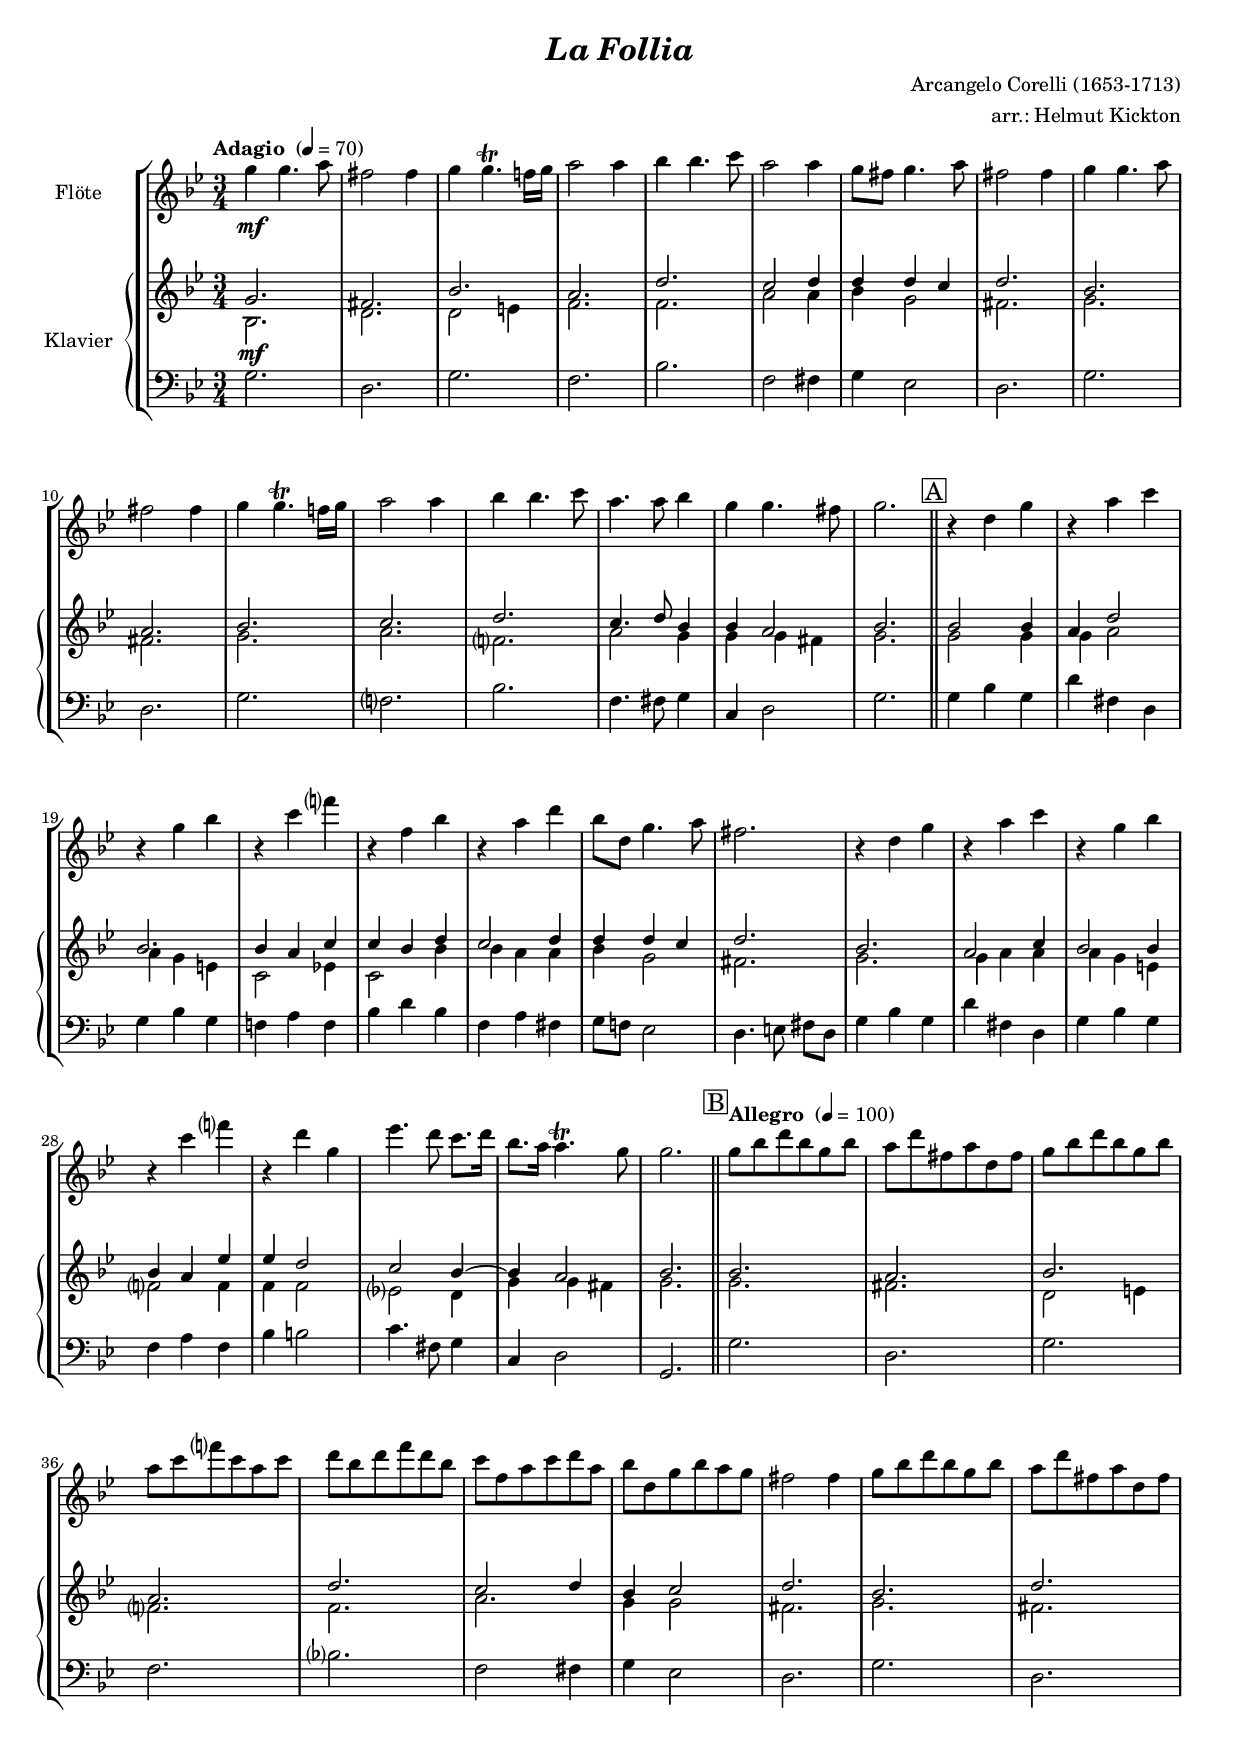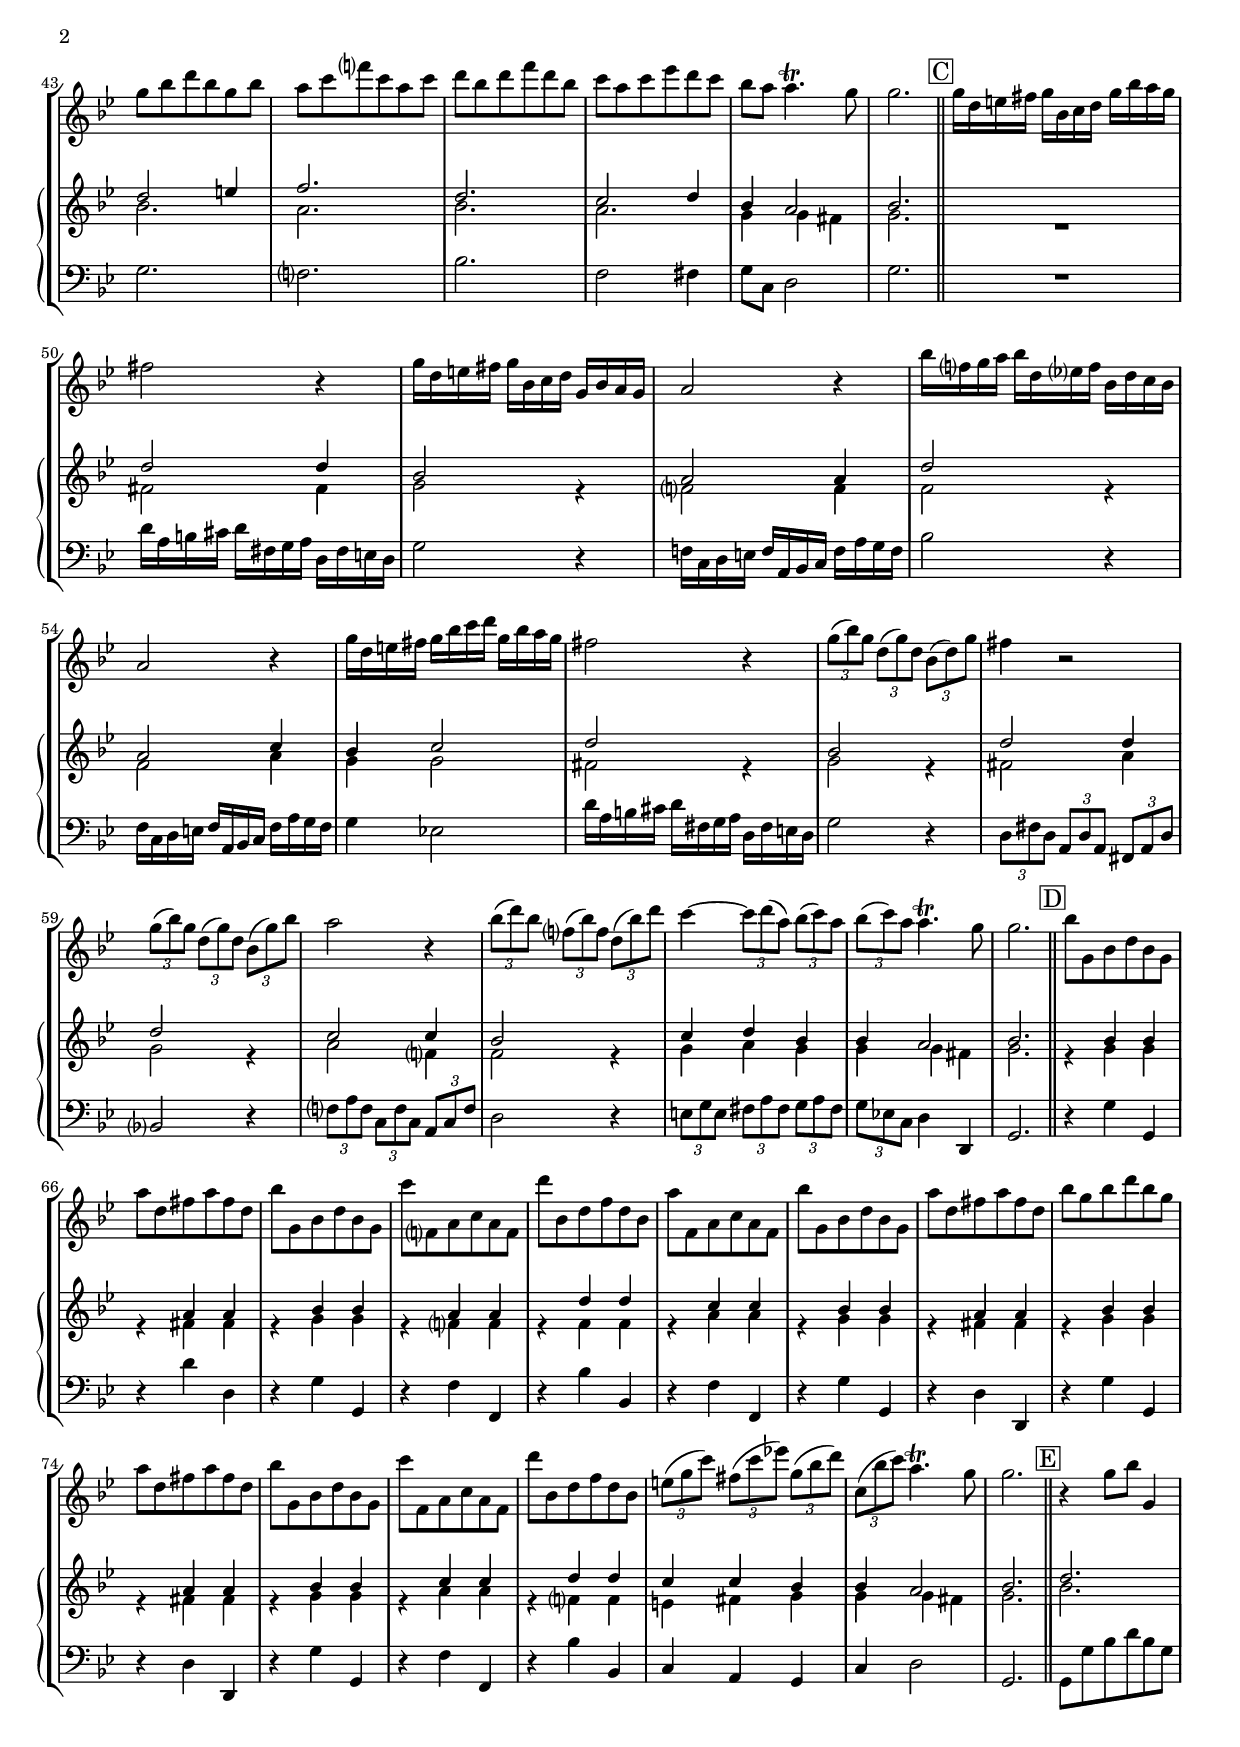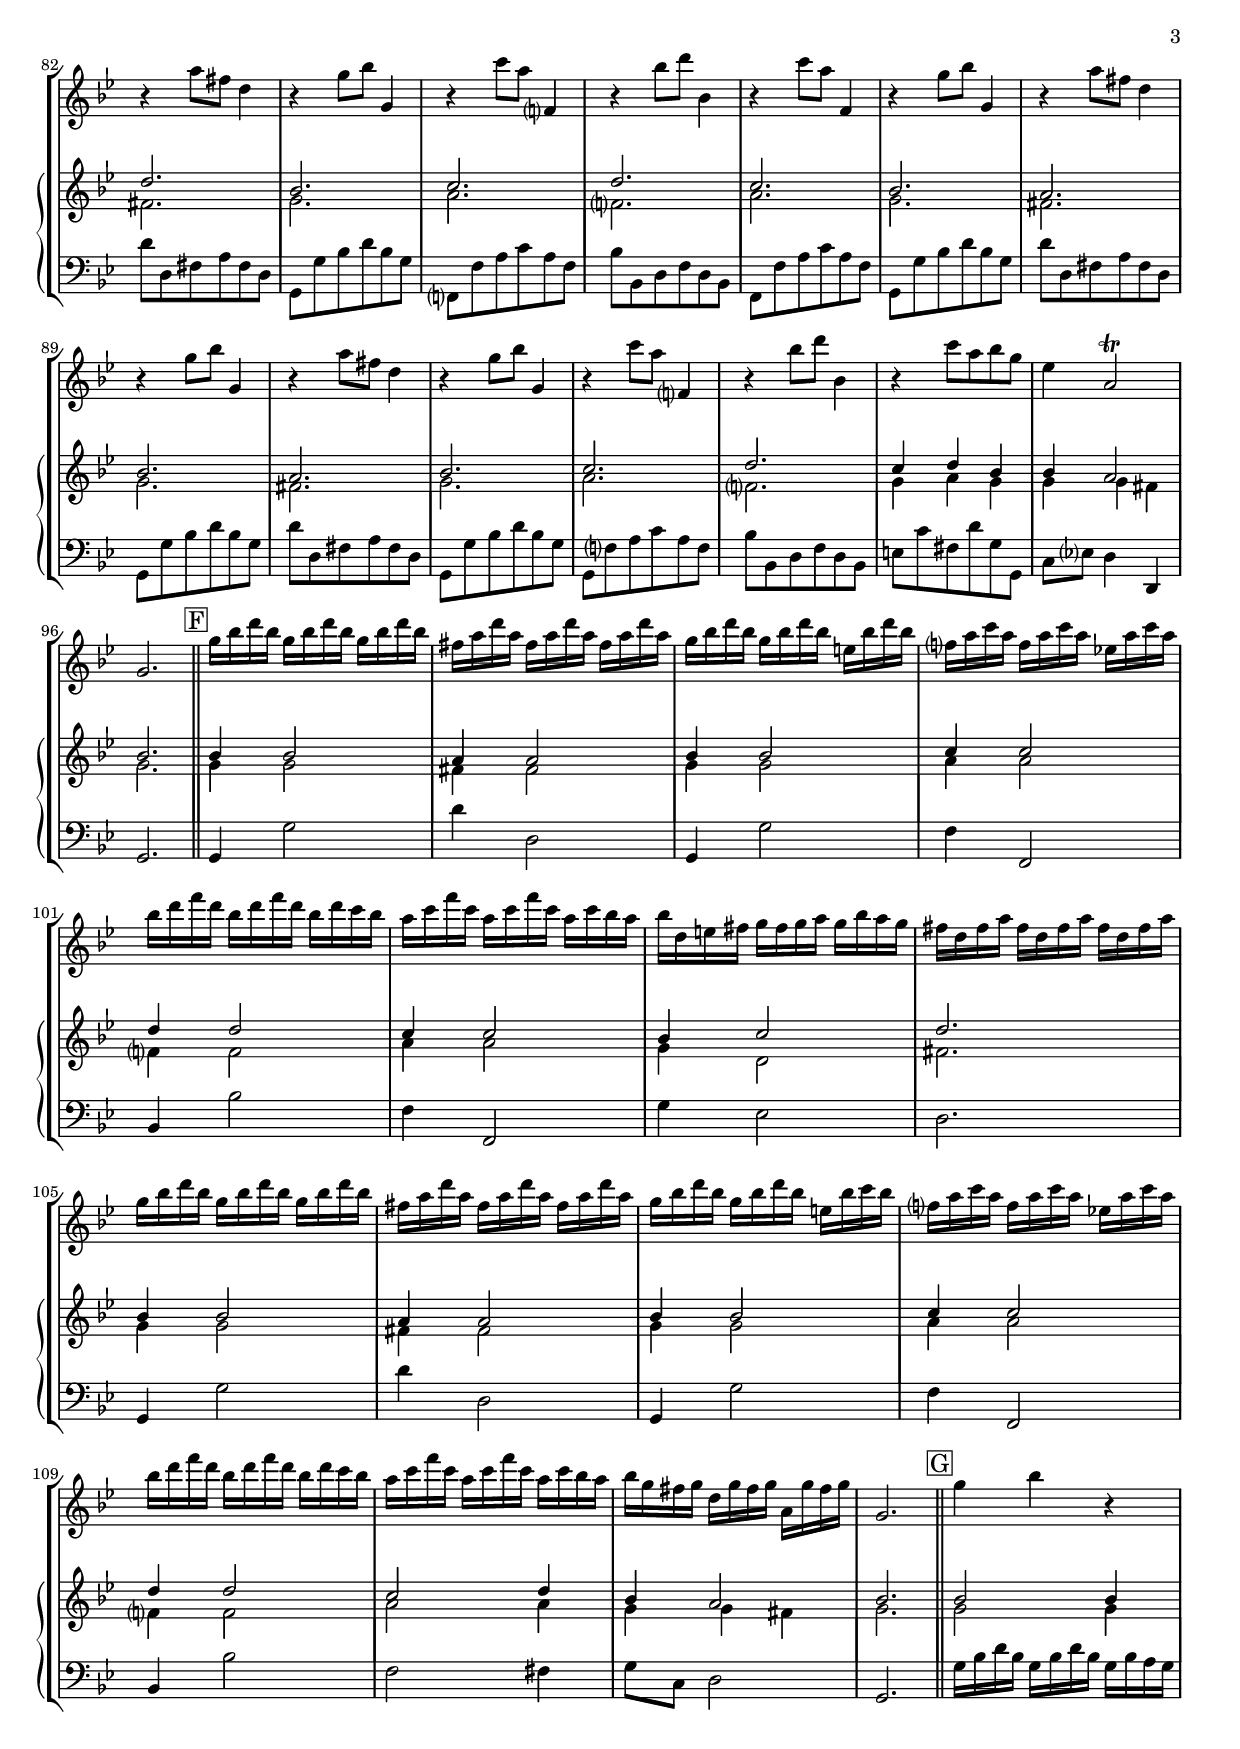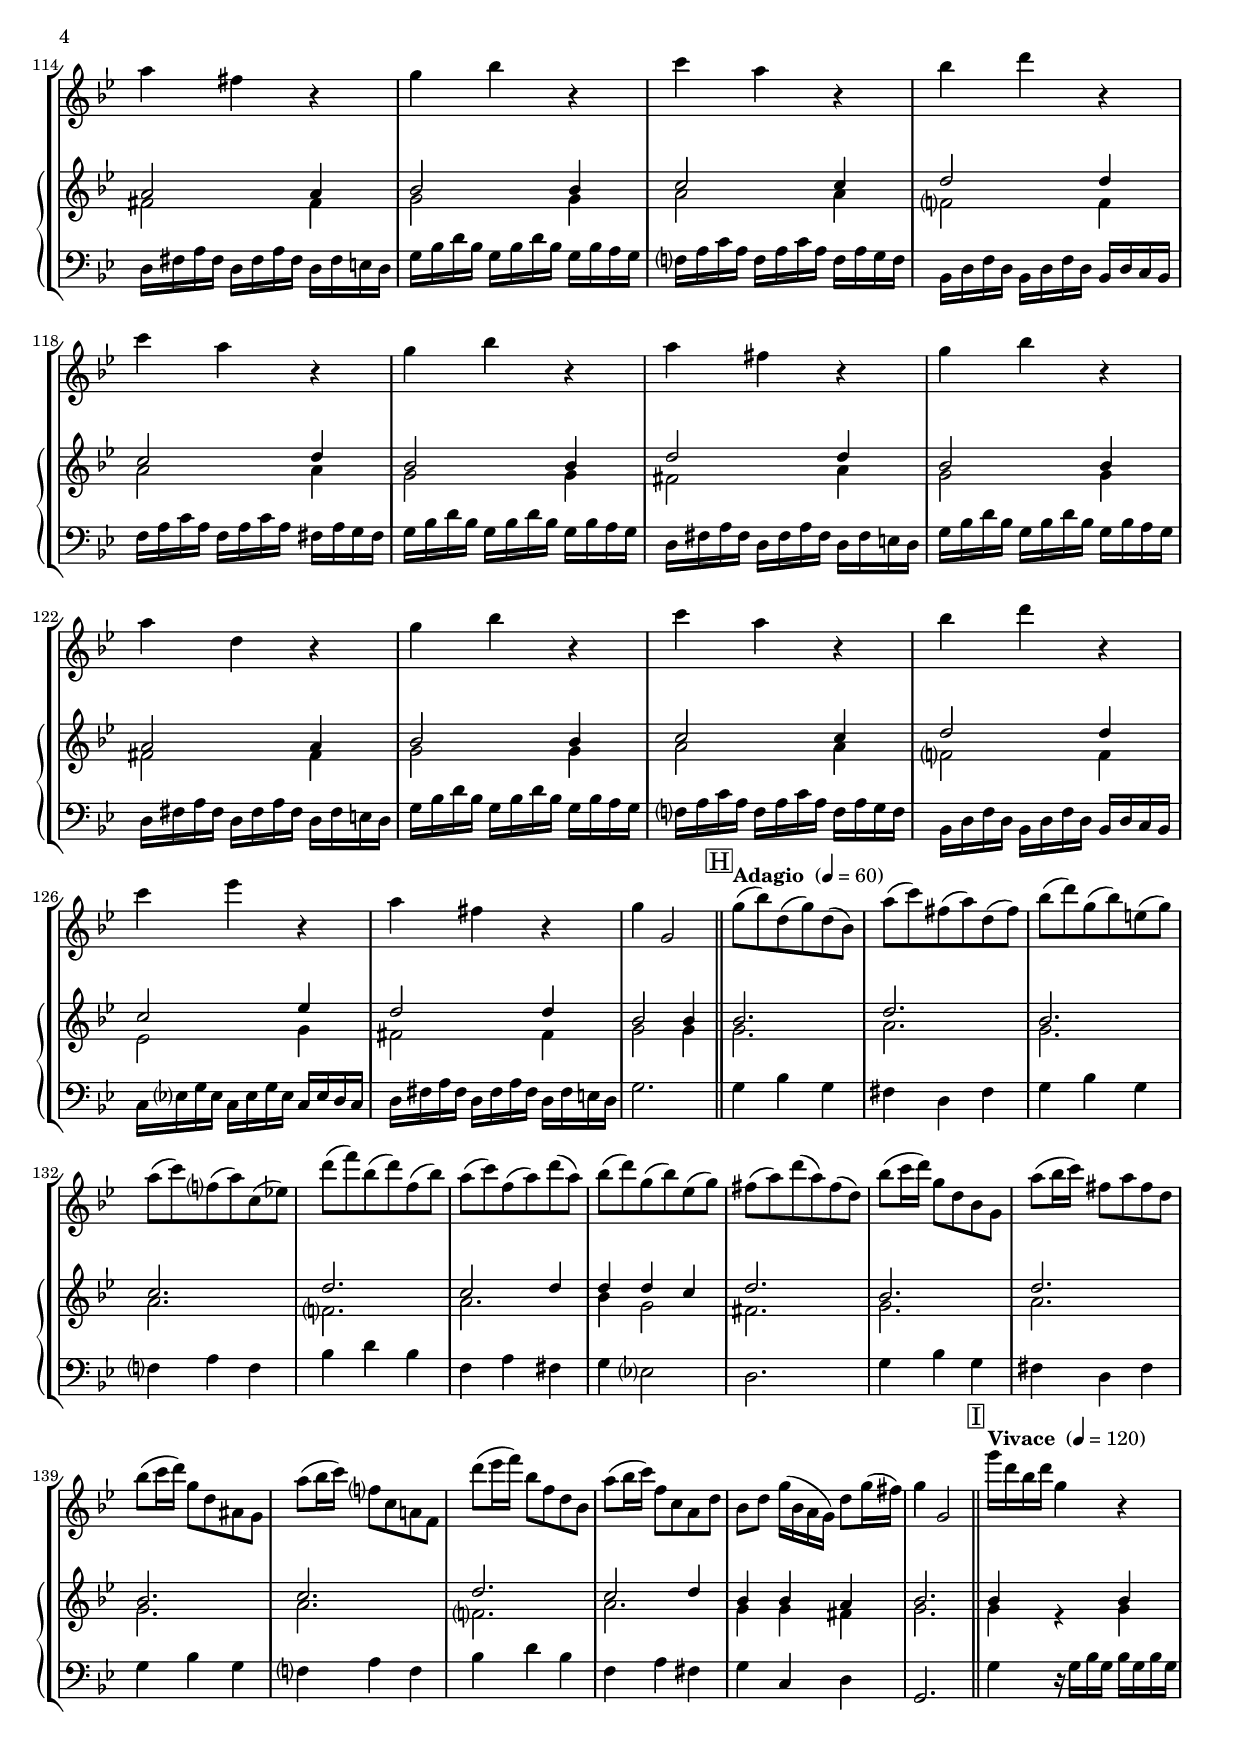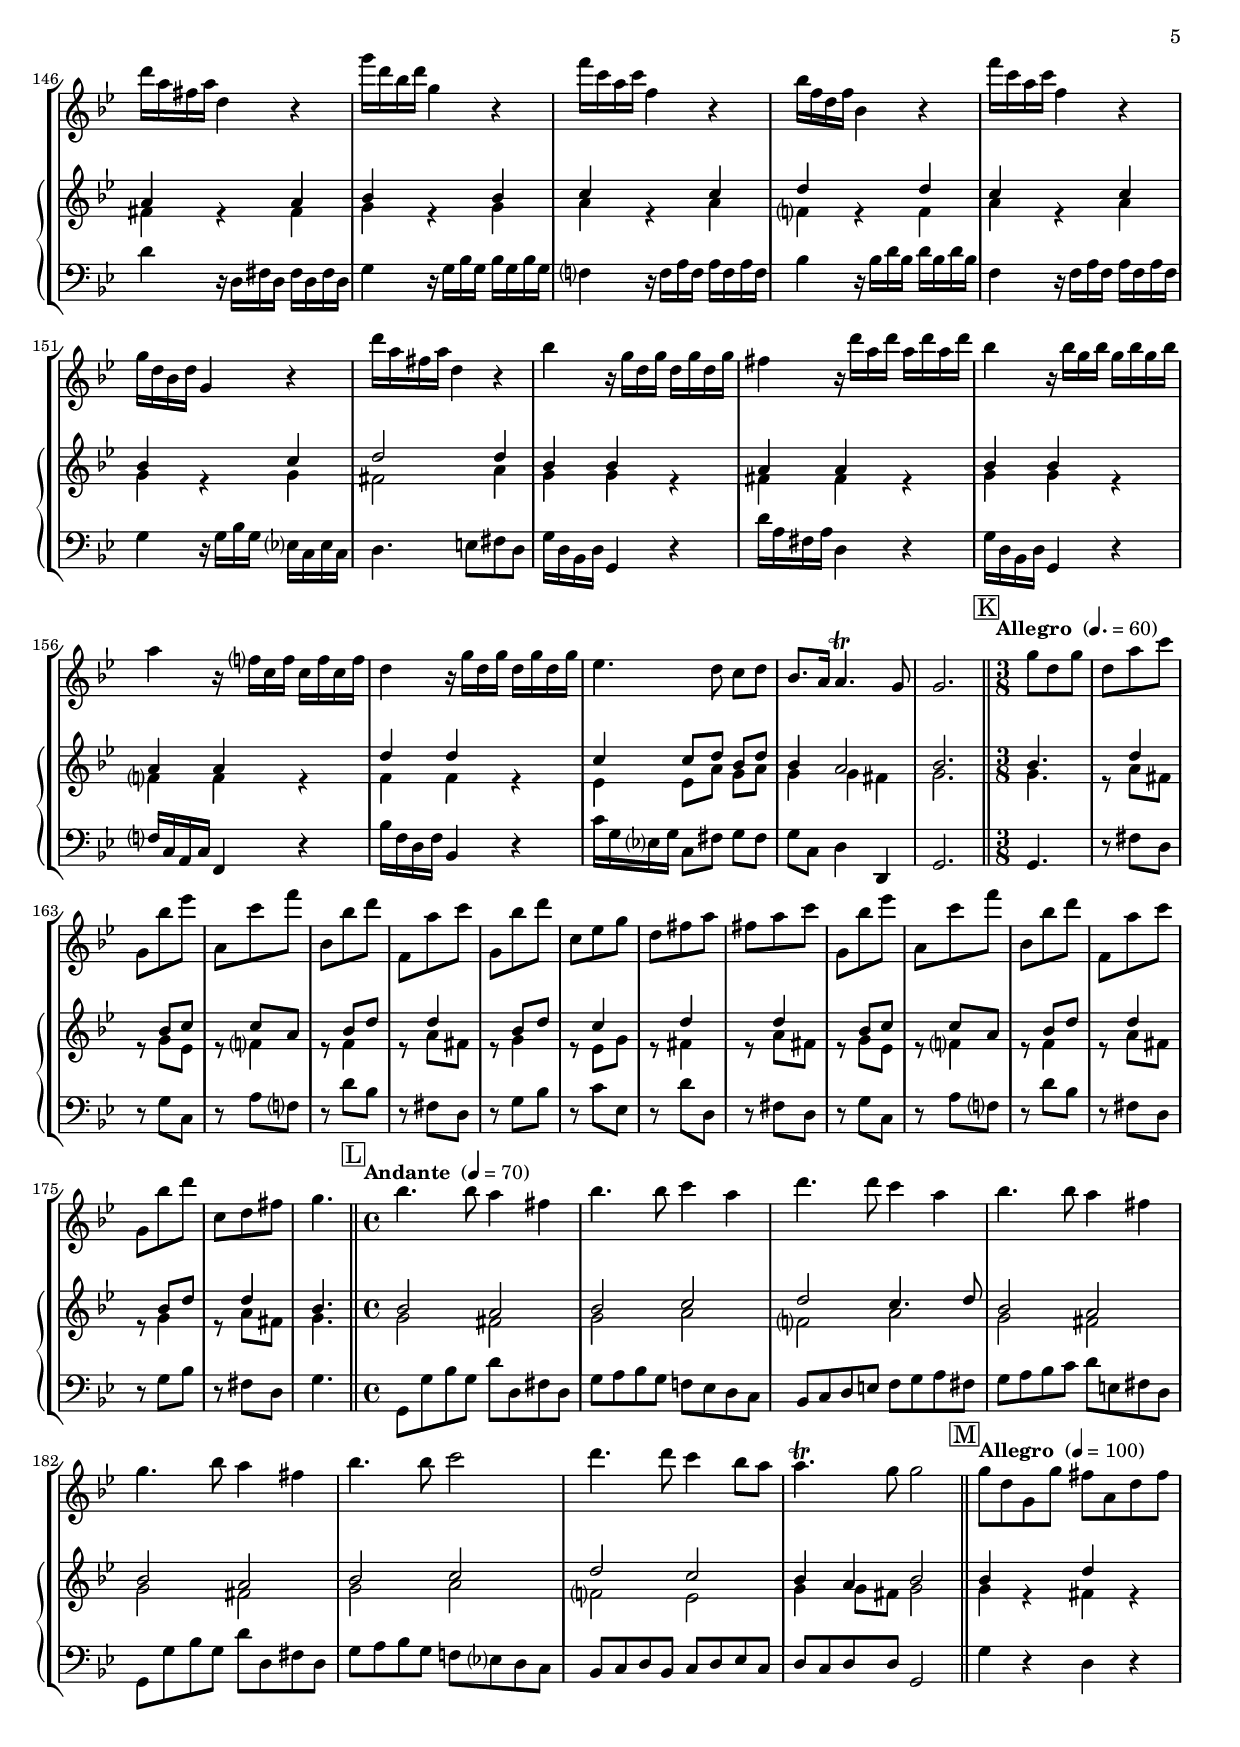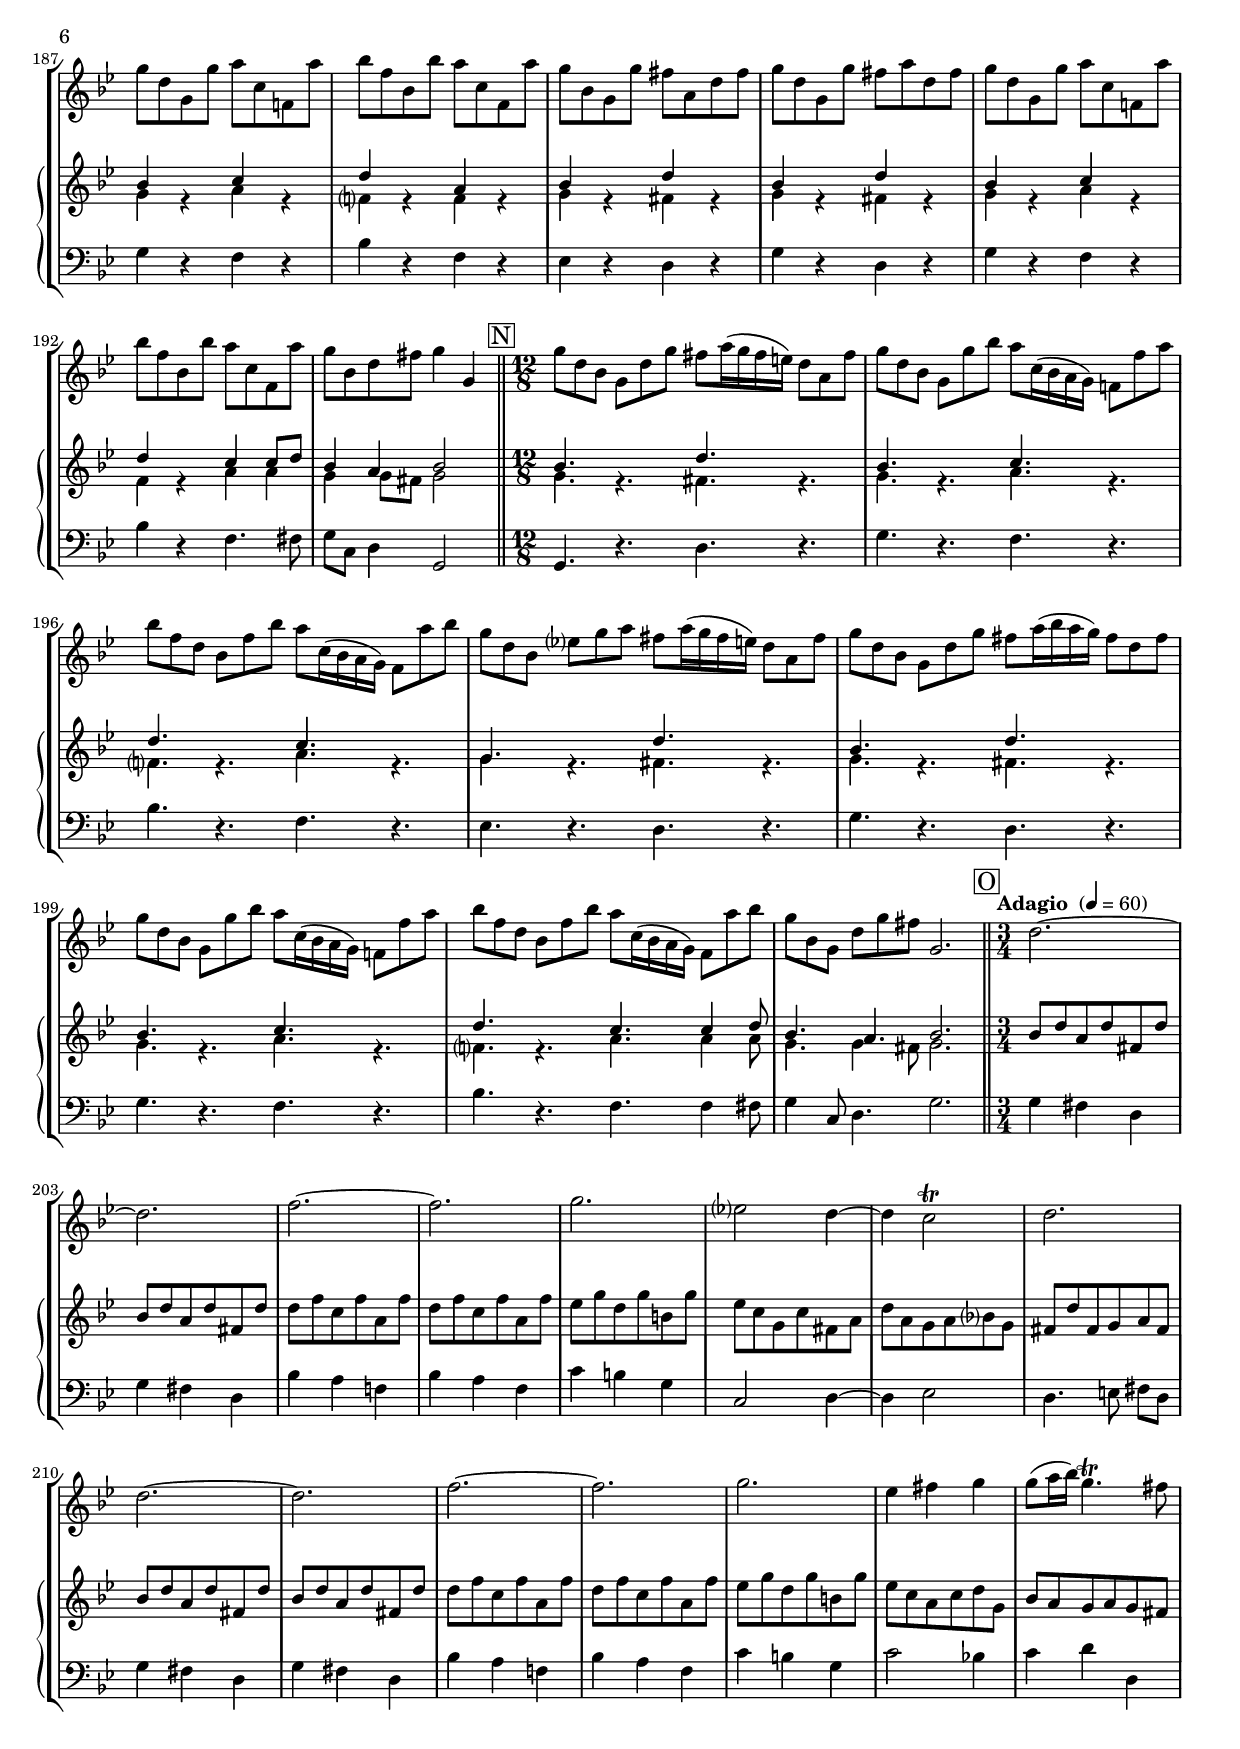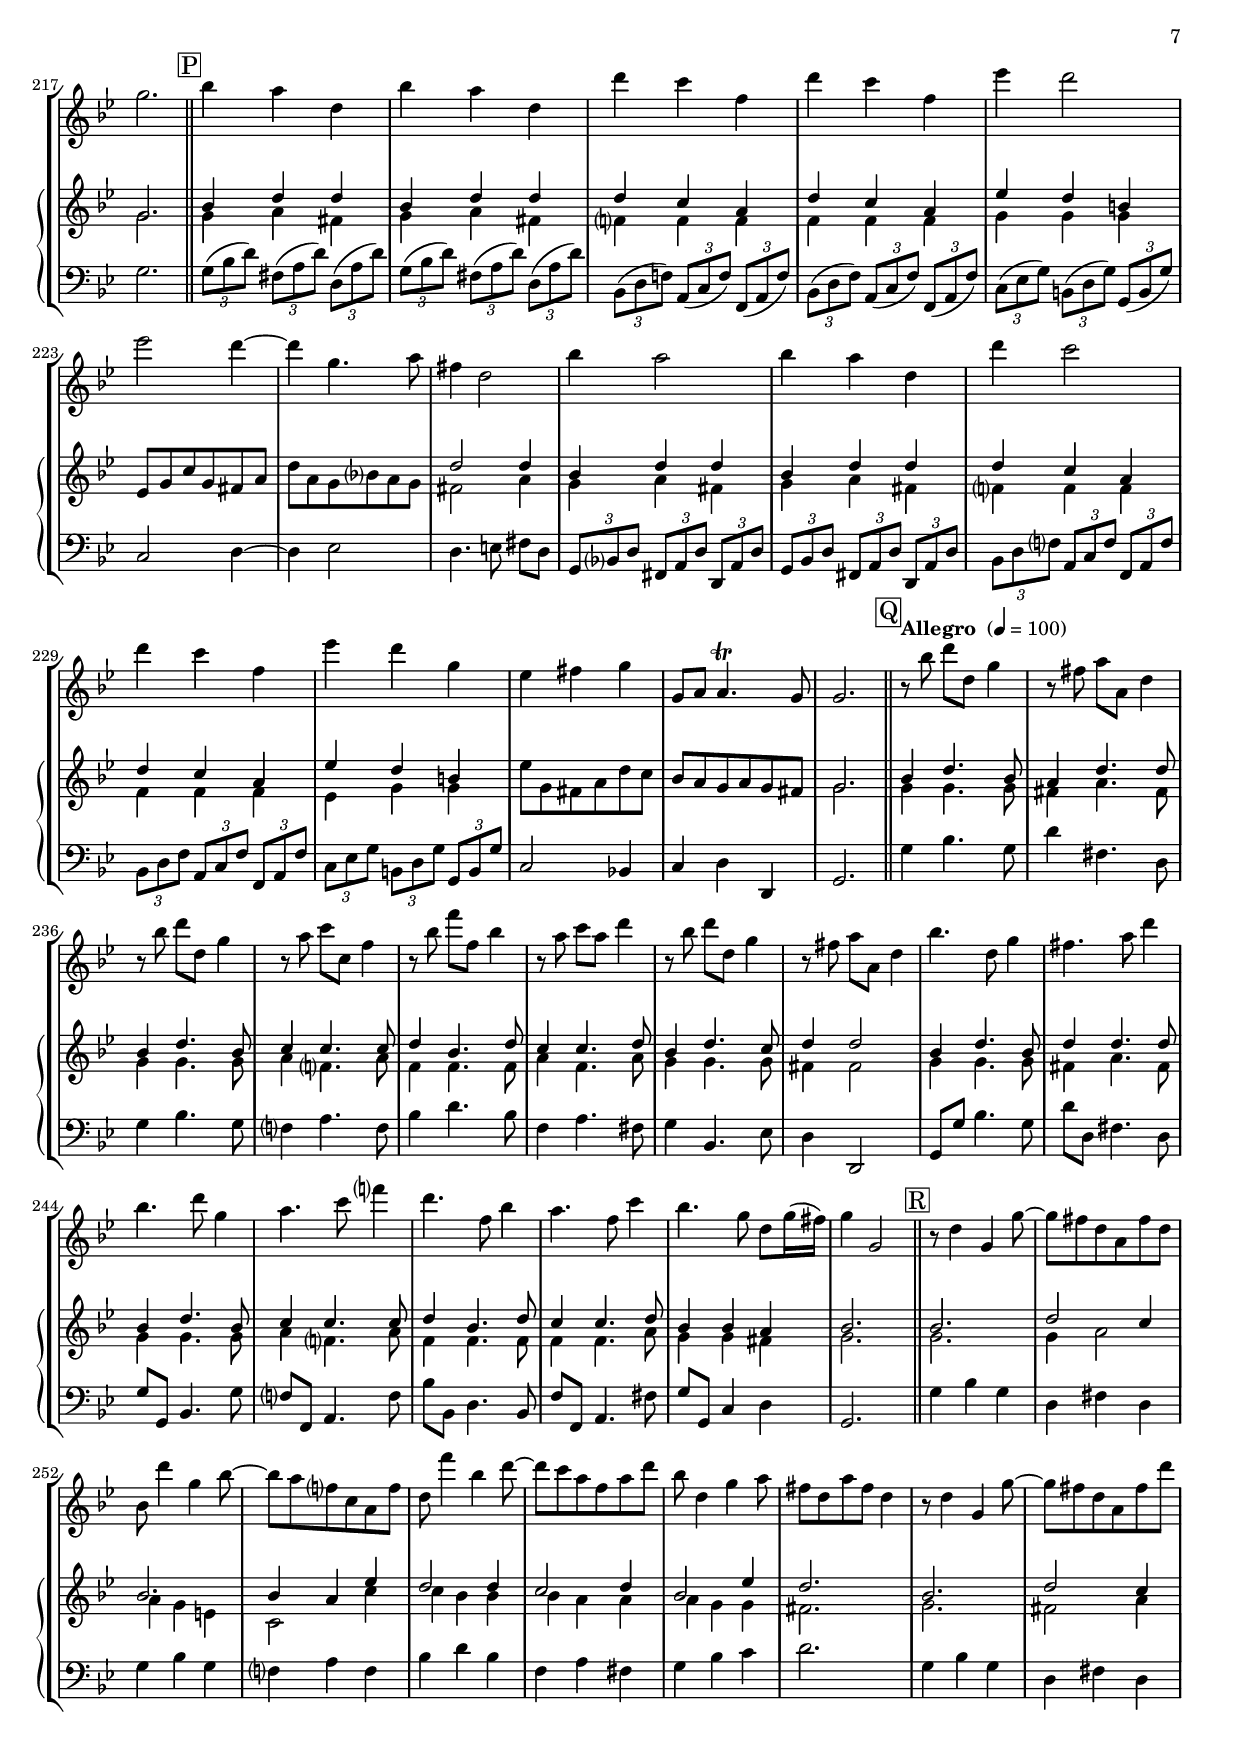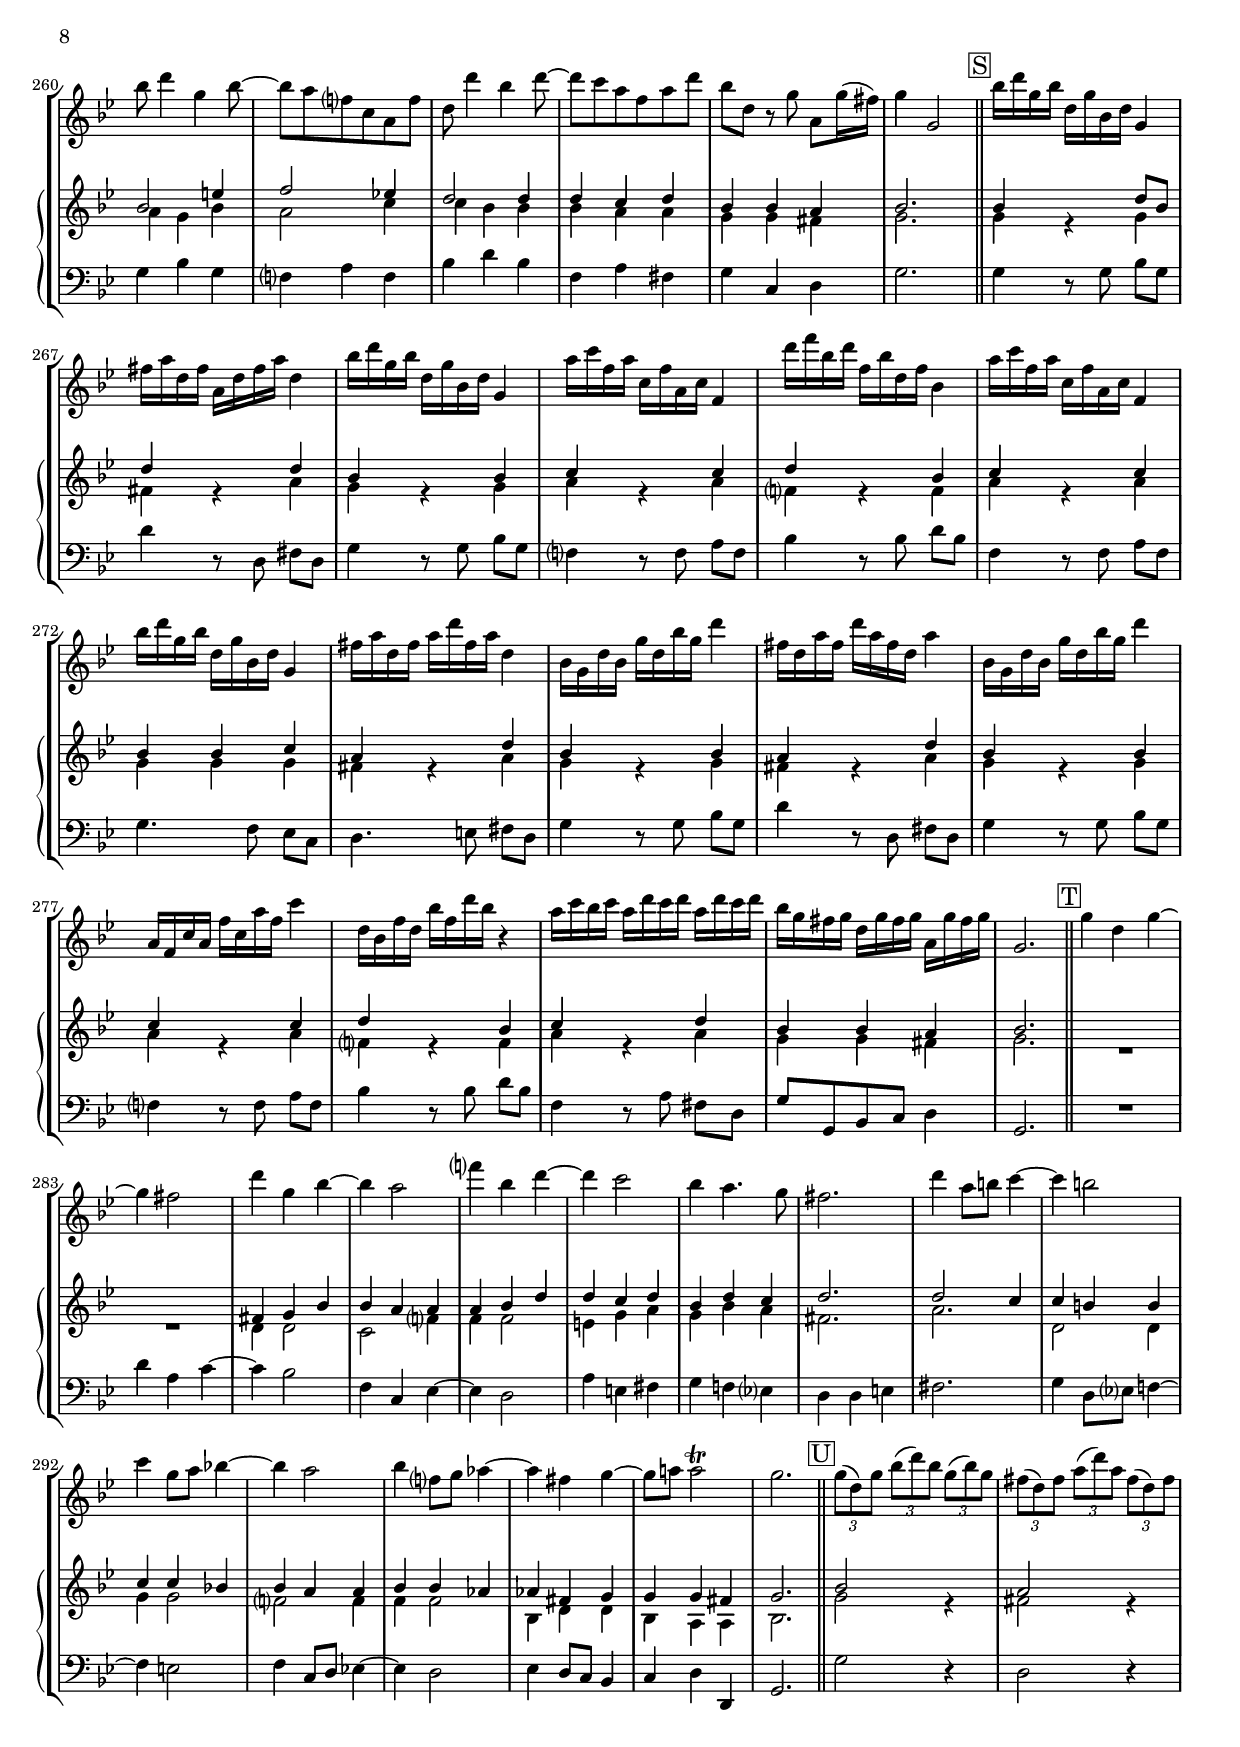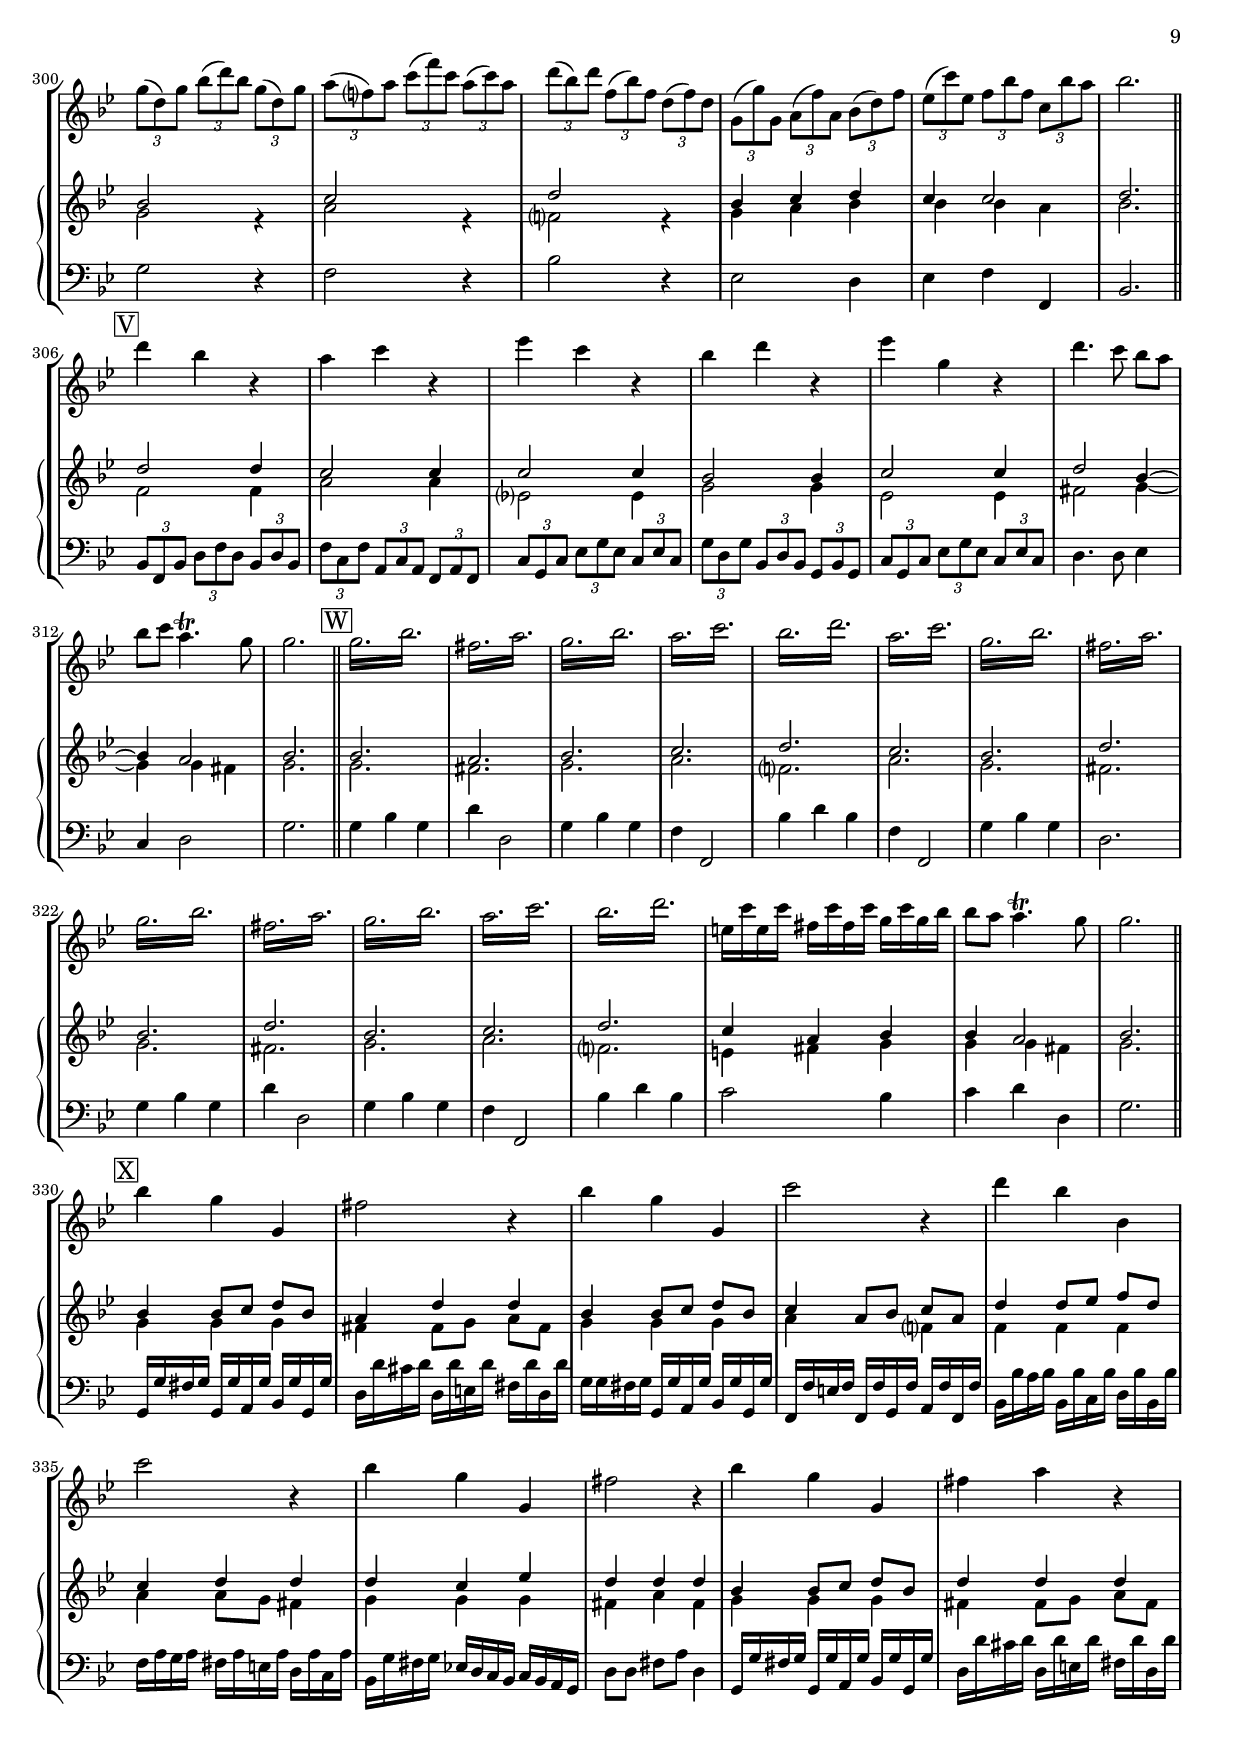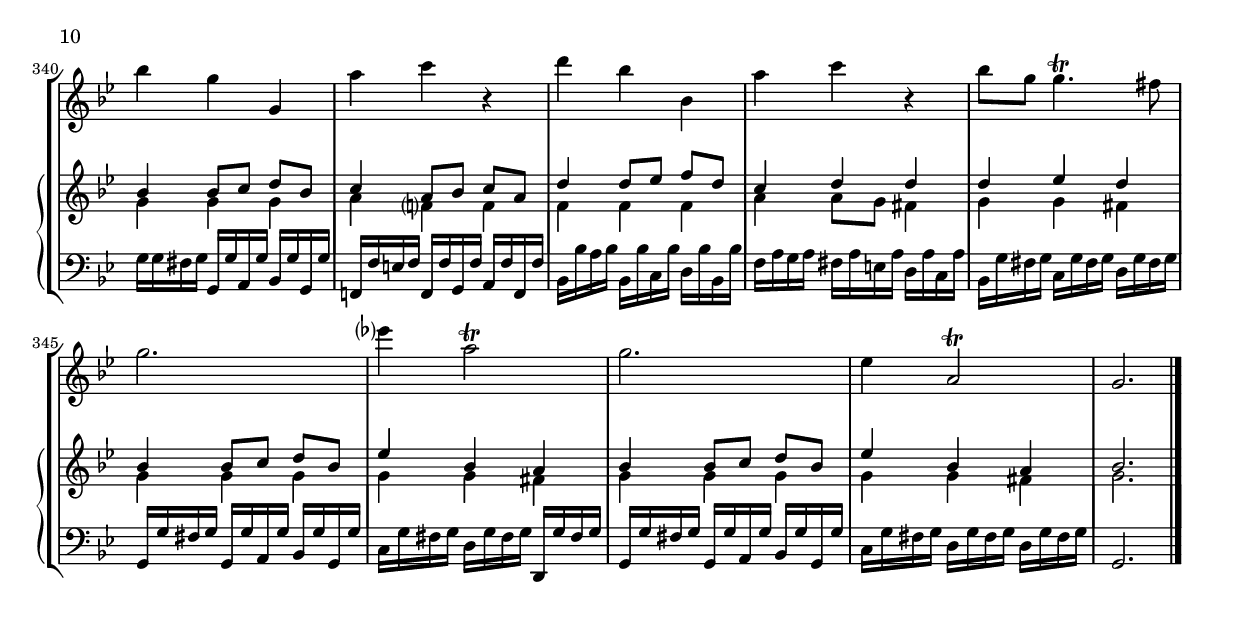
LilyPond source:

\version "2.14.2"
\include "deutsch.ly"

#(set-global-staff-size 17.25)

\header {
  title     = \markup \bold \italic "La Follia"
  composer  = "Arcangelo Corelli (1653-1713)"
  arranger  = "arr.: Helmut Kickton"
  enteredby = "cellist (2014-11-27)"
}

voiceconsts = {
  \key b \major
  \time 3/4
  %\numericTimeSignature
  \compressFullBarRests
  \set tupletSpannerDuration = #(ly:make-moment 1 4)
  \tempo "Adagio " 4=70
}

mifl = "clarinet"
mist = "string ensemble 1"
mikl = "harpsichord"
miba = "drawbar organ"

boxa = { \bar "||" \mark \markup \box "A" }
boxb = { \bar "||" \mark \markup \box "B" \tempo "Allegro "  4=100 }
boxc = { \bar "||" \mark \markup \box "C" }
boxd = { \bar "||" \mark \markup \box "D" }
boxe = { \bar "||" \mark \markup \box "E" }
boxf = { \bar "||" \mark \markup \box "F" }
boxg = { \bar "||" \mark \markup \box "G" }
boxh = { \bar "||" \mark \markup \box "H" \tempo "Adagio "   4=60 }
boxi = { \bar "||" \mark \markup \box "I" \tempo "Vivace "   4=120 }
boxk = { \bar "||" \mark \markup \box "K" \tempo "Allegro " 4.=60 \time 3/8 }
boxl = { \bar "||" \mark \markup \box "L" \tempo "Andante "  4=70 \time 4/4 }
boxm = { \bar "||" \mark \markup \box "M" \tempo "Allegro "  4=100 }
boxn = { \bar "||" \mark \markup \box "N" \time 12/8 }
boxo = { \bar "||" \mark \markup \box "O" \tempo "Adagio "   4=60 \time 3/4 }
boxp = { \bar "||" \mark \markup \box "P" }
boxq = { \bar "||" \mark \markup \box "Q" \tempo "Allegro "  4=100 }
boxr = { \bar "||" \mark \markup \box "R" }
boxs = { \bar "||" \mark \markup \box "S" }
boxt = { \bar "||" \mark \markup \box "T" }
boxu = { \bar "||" \mark \markup \box "U" }
boxv = { \bar "||" \mark \markup \box "V" }
boxw = { \bar "||" \mark \markup \box "W" }
boxx = { \bar "||" \mark \markup \box "X" }

dolc = \markup \italic "dolce"
espr = \markup \italic "espress."

va = \relative c''' {
  \voiceconsts

  g4\mf g4. a8
  fis2 fis4
  g4 g4.\trill f!16 g
  a2 a4
  b b4. c8
  a2 a4
  g8 fis g4. a8
  fis2 fis4
  g g4. a8

  fis2 fis4
  g4 g4.\trill f!16 g
  a2 a4
  b b4. c8
  a4. a8 b4
  g g4. fis8
  g2. \boxa
  r4 d g
  r a c
  r g b
  r c f?

  r f, b
  r a d
  b8 d, g4. a8
  fis2.
  r4 d g
  r a c
  r g b
  r c f?
  r d g,
  es'4. d8 c8. d16
  b8. a16 a4.\trill g8

  g2. \boxb
  g8 b d b g b
  a d fis, a d, fis
  g b d b g b
  a c f? c a c
  d b d f d b
  c f, a c d a

  b d, g b a g
  fis2 fis4
  g8 b d b g b
  a d fis, a d, fis
  g b d b g b
  a c f? c a c

  d b d f d b
  c a c es d c
  b a a4.\trill g8
  g2. \boxc
  g16 d e fis g b, c d g b a g
  fis2 r4

  g16 d e fis g b, c d g, b a g
  a2 r4
  b'16 f? g a b d, es? f b, d c b
  a2 r4

  g'16 d e fis g b c d g, b a g
  fis2 r4
  \times 2/3 { g8( b) g d( g) d b( d) g }
  fis4 r2
  \times 2/3 { g8( b) g d( g) d b( g') b }

  a2 r4
  \times 2/3 { b8( d) b f?( b) f d( b') d }
  c4~ \times 2/3 { c8 d( a) b( c) a }
  \times 2/3 { b( c) a } a4.\trill g8
  g2. \boxd
  b8 g, b d b g
  a' d, fis a fis d

  b' g, b d b g
  c' f,,? a c a f
  d'' b, d f d b
  a' f, a c a f
  b' g, b d b g
  a' d, fis a fis d

  b' g b d b g
  a d, fis a fis d
  b' g, b d b g
  c' f,, a c a f
  d'' b, d f d b

  \times 2/3 { e( g c) fis,( c' es!) g,( b d) }
  \times 2/3 { c,( b' c) } a4.\trill g8
  g2. \boxe
  r4 g8 b g,4
  r a'8 fis d4
  r g8 b g,4
  r c'8 a f,?4
  r b'8 d b,4

  r c'8 a f,4
  r g'8 b g,4
  r a'8 fis d4
  r g8 b g,4
  r a'8 fis d4
  r g8 b g,4
  r c'8 a f,?4
  r b'8 d b,4

  r c'8 a b g
  es4 a,2\trill
  g2. \boxf
  g'16 b d b g b d b g b d b
  fis a d a fis a d a fis a d a

  g b d b g b d b e, b' d b
  f? a c a f a c a es! a c a
  b d f d b d f d b d c b

  a c f c a c f c a c b a
  b d, e fis g fis g a g b a g
  fis d fis a fis d fis a fis d fis a

  g b d b g b d b g b d b
  fis a d a fis a d a fis a d a
  g b d b g b d b e, b' c b

  f? a c a f a c a es! a c a
  b d f d b d f d b d c b
  a c f c a c f c a c b a

  b g fis g d g fis g a, g' fis g
  g,2. \boxg
  g'4 b r
  a fis r
  g b r
  c a r
  b d r
  c a r
  g b r
  a fis r
  g b r
  a d, r
  g b r
  c a r
  b d r
  c es r
  a, fis r
  g g,2 \boxh
  g'8( b) d,( g) d( b)

  a'( c) fis,( a) d,( fis)
  b( d) g,( b) e,( g)
  a( c) f,?( a) c,( es!)
  d'( f) b,( d) f,( b)
  a( c) f,( a) d( a)
  b( d) g,( b) es,( g)

  fis( a) d( a) fis( d)
  b'( c16 d) g,8 d b g
  a'( b16 c) fis,8 a fis d
  b'( c16 d) g,8 d ais g
  a'( b16 c) f,?8 c a! f

  d''( es16 f) b,8 f d b
  a'( b16 c) f,8 c a d
  b d g16( b, a g) d'8 g16( fis)
  g4 g,2 \boxi
  g''16 d b d g,4 r
  d'16 a fis a d,4 r

  g'16 d b d g,4 r
  f'16 c a c f,4 r
  b16 f d f b,4 r
  f''16 c a c f,4 r
  g16 d b d g,4 r
  d''16 a fis a d,4 r

  b' r16 g d g d g d g
  fis4 r16 d' a d a d a d
  b4 r16 b g b g b g b
  a4 r16 f? c f c f c f

  d4 r16 g d g d g d g
  es4. d8 c[ d]
  b8. a16 a4.\trill g8
  g2. \boxk
  g'8 d g
  d a' c
  g, b' es
  a,, c' f
  b,, b' d

  f,, a' c
  g, b' d
  c, es g
  d fis a
  fis a c
  g, b' es
  a,, c' f
  b,, b' d
  f,, a' c
  g, b' d
  c, d fis

  g4. \boxl
  b b8 a4 fis
  b4. b8 c4 a
  d4. d8 c4 a
  b4. b8 a4 fis
  g4. b8 a4 fis
  b4. b8 c2
  d4. d8 c4 b8 a
  a4.\trill g8 g2 \boxm
  g8 d g, g' fis a, d fis
  g d g, g' a c, f,! a'
  b f b, b' a c, f, a'
  g b, g g' fis a, d fis

  g d g, g' fis a d, fis
  g d g, g' a c, f,! a'
  b f b, b' a c, f, a'
  g b, d fis g4 g, \boxn

  g'8 d b g d' g fis a16( g fis e) d8 a fis'
  g d b g g' b a c,16( b a g) f!8 f' a

  b f d b f' b a c,16( b a g) f8 a' b
  g d b es? g a fis a16( g fis e) d8 a fis'

  g d b g d' g fis a16( b a g) fis8 d fis
  g d b g g' b a c,16( b a g) f!8 f' a

  b f d b f' b a c,16( b a g) f8 a' b
  g b, g d' g fis g,2. \boxo
  d'~
  d
  f~
  f
  g
  es?2 d4~
  d c2\trill
  d2.

  d~
  d
  f~
  f
  g
  es4 fis g
  g8( a16 b) g4.\trill fis8
  g2. \boxp
  b4 a d,
  b' a d,
  d' c f,
  d' c f,
  es' d2

  es d4~
  d g,4. a8
  fis4 d2
  b'4 a2
  b4 a d,
  d' c2
  d4 c f,
  es' d g,
  es fis g
  g,8 a a4.\trill g8
  g2. \boxq

  r8 b' d[ d,] g4
  r8 fis a[ a,] d4
  r8 b' d[ d,] g4
  r8 a c[ c,] f4
  r8 b f'[ f,] b4
  r8 a c[ a] d4
  r8 b d[ d,] g4

  r8 fis a[ a,] d4
  b'4. d,8 g4
  fis4. a8 d4
  b4. d8 g,4
  a4. c8 f?4
  d4. f,8 b4
  a4. f8 c'4
  b4. g8 d g16( fis)
  g4 g,2 \boxr

  r8 d'4 g, g'8~
  g fis d a fis' d
  b d'4 g, b8~
  b a f? c a f'
  d f'4 b, d8~
  d c a f a d
  b d,4 g a8

  fis d a' fis d4
  r8 d4 g, g'8~
  g fis d a fis' d'
  b d4 g, b8~
  b a f? c a f'
  d d'4 b d8~
  d c a f a d

  b d, r g a, g'16( fis)
  g4 g,2 \boxs
  b'16 d g, b d, g b, d g,4
  fis'16 a d, fis a, d fis a d,4
  b'16 d g, b d, g b, d g,4

  a'16 c f, a c, f a, c f,4
  d''16 f b, d f, b d, f b,4
  a'16 c f, a c, f a, c f,4
  b'16 d g, b d, g b, d g,4

  fis'16 a d, fis a d fis, a d,4
  b16 g d' b g' d b' g d'4
  fis,16 d a' fis d' a fis d a'4
  b,16 g d' b g' d b' g d'4

  a,16f c' a f' c a' f c'4
  d,16 b f' d b' f d' b r4
  a16 c b c a d c d a d c d

  b g fis g d g fis g a, g' fis g
  g,2. \boxt
  g'4 d g~
  g fis2
  d'4 g, b~
  b a2
  f'?4 b, d~
  d c2
  b4 a4. g8
  fis2.

  d'4 a8 h c4~
  c h2
  c4 g8 a b!4~
  b a2
  b4 f?8 g as4~
  as fis g~
  g8 a! a2\trill
  g2. \boxu
  \times 2/3 { g8( d) g b( d) b g( b) g }

  \times 2/3 { fis( d) fis a( d) a fis( d) fis }
  \times 2/3 { g( d) g b( d) b g( d) g }
  \times 2/3 { a( f?) a c( f) c a( c) a }
  \times 2/3 { d( b) d f,( b) f d( f) d }

  \times 2/3 { g,( g') g, a( f') a, b( d) f }
  \times 2/3 { es( c') es, f b f c b' a }
  b2. \boxv
  d4 b r
  a c r
  es c r
  b d r
  es g, r

  d'4. c8 b[ a]
  b c a4.\trill g8
  g2. \boxw
  \repeat tremolo 6 { g16 b }
  \repeat tremolo 6 { fis a }

  \repeat tremolo 6 { g b }
  \repeat tremolo 6 { a c }
  \repeat tremolo 6 { b d }

  \repeat tremolo 6 { a c }
  \repeat tremolo 6 { g b }
  \repeat tremolo 6 { fis a }

  \repeat tremolo 6 { g b }
  \repeat tremolo 6 { fis a }
  \repeat tremolo 6 { g b }

  \repeat tremolo 6 { a c }
  \repeat tremolo 6 { b d }
  e, c' e, c' fis, c' fis, c' g c g b

  b8 a a4.\trill g8
  g2. \boxx
  b4 g g,
  fis'2 r4
  b g g,
  c'2 r4
  d b b,
  c'2 r4
  b g g,
  fis'2 r4
  b g g,

  fis' a r
  b g g,
  a' c r
  d b b,
  a' c r
  b8 g g4.\trill fis8
  g2.
  es'?4 a,2\trill
  g2.
  es4 a,2\trill
  g2. \bar "|."
}

vb = \relative c'' {
  \voiceconsts

  g2.
  fis
  b
  a
  d
  c2 d4
  d d c
  d2.
  b
  a
  b
  c
  d
  c4. d8 b4
  b a2
  b2. \boxa
  b2 b4
  a d2
  b2.

  b4 a c
  c b d
  c2 d4
  d d c
  d2.
  b
  a2 c4
  b2 b4
  b a es'
  es d2
  c b4~
  b a2
  b2. \boxb
  b
  a

  b
  a
  d
  c2 d4
  b c2
  d2.
  b
  d
  d2 e4
  f2.
  d
  c2 d4
  b a2
  b2. \boxc
  s2.
  d2 d4
  b2 s4

  a2 a4
  d2 s4
  a2 c4
  b c2
  d s4
  b2 s4
  d2 d4

  d2 s4
  c2 c4
  b2 s4
  c d b
  b a2
  b2. \boxd
  s4 b b
  s a a
  s b b
  s a a
  s d d
  s c c
  s b b

  s a a
  s b b
  s a a
  s b b
  s c c
  s d d
  c c b
  b a2
  b2. \boxe
  d
  d
  b

  c
  d
  c
  b
  a
  b
  a
  b
  c

  d
  c4 d b
  b a2
  b2. \boxf

  b4 b2
  a4 a2
  b4 b2
  c4 c2
  d4 d2
  c4 c2
  b4 c2
  d2.
  b4 b2
  a4 a2
  b4 b2
  c4 c2
  d4 d2

  c d4
  b a2
  b2. \boxg
  b2 b4
  a2 a4
  b2 b4
  c2 c4

  d2 d4
  c2 d4
  b2 b4
  d2 d4

  b2 b4
  a2 a4
  b2 b4
  c2 c4

  d2 d4
  c2 es4
  d2 d4
  b2 b4 \boxh
  b2.
  d
  b
  c
  d

  c2 d4
  d d c
  d2.
  b
  d
  b
  c
  d
  c2 d4
  b b a
  b2. \boxi
  b4 s b
  a s a

  b s b
  c s c
  d s d
  c s c
  b s c
  d2 d4
  b b s

  a a s
  b b s
  a a s
  d d s
  c c8[ d] b d
  b4 a2
  b2. \boxk
  b4.
  s8 d4
  s8 b c
  s c a

  s b d
  s d4
  s8 b d
  s c4
  s8 d4
  s8 d4
  s8 b c
  s c a
  s b d
  s d4
  s8 b d
  s d4
  b4. \boxl
  b2 a

  b c
  d c4. d8
  b2 a
  b a
  b c
  d c
  b4 a b2 \boxm

  b4 s d s
  b s c s
  d s a s
  b s d s
  b s d s
  b s c s
  d s c c8 d
  b4 a b2 \boxn
  b4. s d s
  b s c s

  d s c s
  g s d' s
  b s d s
  b s c s
  d s c c4 d8
  b4. a b2. \boxo
  b8 d a d fis, d'
  b d a d fis, d'

  s2.*5
  fis,8 d' fis, g a fis
  b d a d fis, d'
  b d a d fis, d'

  s2.*4
  b8 a g a g fis
  g2. \boxp
  b4 d d
  b d d

  d c a
  d c a
  es' d h
  es,8 g c g fis a
  s2.
  d2 d4
  b d d

  b d d
  d c a
  d c a
  es' d h
  s2.
  b8 a g a g fis
  g2. \boxq
  b4 d4. b8

  a4 d4. d8
  b4 d4. b8
  c4 c4. c8
  d4 b4. d8
  c4 c4. d8
  b4 d4. c8
  d4 d2
  b4 d4. b8
  d4 d4. d8
  b4 d4. b8
  c4 c4. c8
  d4 b4. d8
  c4 c4. d8

  b4 b a
  b2. \boxr
  b d2 c4
  b2.
  b4 a es'
  d2 d4
  c2 d4
  b2 es4
  d2.
  b
  d2 c4
  b2 e4
  f2 es!4

  d2 d4
  d c d
  b b a
  b2. \boxs
  b4 s d8 b
  d4 s d
  b s b
  c s c
  d s b
  c s c
  b b c
  a s d

  b s b
  a s d
  b s b
  c s c
  d s b
  c s d
  b b a
  b2. \boxt
  s2.*2
  fis4 g b
  b a a
  a b d

  d c d
  b d c
  d2.
  d2 c4
  c h h
  c c b!
  b a a
  b b as
  as fis g
  g g fis
  g2. \boxu
  b2 s4
  a2 s4
  b2 s4
  c2 s4

  d2 s4
  b c d
  c c2
  d2. \boxv
  d2 d4
  c2 c4
  c2 c4
  b2 b4
  c2 c4

  d2 b4~
  b a2
  b2. \boxw
  b
  a
  b
  c
  d
  c
  b
  d
  b
  d
  b
  c
  d
  c4 a b

  b a2
  b2. \boxx
  b4 b8[ c] d b
  a4 d d
  b b8[ c] d b
  c4 a8[ b] c a

  d4 d8[ es] f d
  c4 d d
  d c es
  d d d
  b b8[ c] d b

  d4 d d
  b b8[ c] d b
  c4 a8[ b] c a
  d4 d8[ es] f d

  c4 d d
  d es d
  b b8[ c] d b
  es4 b a

  b b8[ c] d b
  es4 b a
  b2. \bar "|."
}

vc = \relative c' {
  \voiceconsts

  b2.
  d
  d2 e4
  f2.
  f
  a2 a4
  b g2
  fis2.
  g
  fis
  g
  a
  f?
  a2 g4
  g g fis
  g2. \boxa
  g2 g4
  g a2
  a4 g e

  c2 es!4
  c2 b'4
  b a a
  b g2
  fis2.
  g
  g4 a a
  a g e
  f?2 f4
  f f2
  es?2 d4
  g g fis
  g2. \boxb
  g
  fis

  d2 e4
  f?2.
  f
  a
  g4 g2
  fis2.
  g
  fis
  b
  a
  b
  a
  g4 g fis
  g2. \boxc
  R2.
  fis2 fis4
  g2 r4

  f?2 f4
  f2 r4
  f2 a4
  g g2
  fis2 r4
  g2 r4
  fis2 a4

  g2 r4
  a2 f?4
  f2 r4
  g a g
  g g fis
  g2. \boxd
  r4 g g
  r fis fis
  r g g
  r f? f
  r f f
  r a a
  r g g

  r fis fis
  r g g
  r fis fis
  r g g
  r a a
  r f? f
  e fis g
  g g fis
  g2. \boxe
  b
  fis
  g

  a
  f?
  a
  g
  fis
  g
  fis
  g
  a

  f?
  g4 a g
  g g fis
  g2. \boxf
  g4 g2
  fis4 fis2
  g4 g2
  a4 a2
  f?4 f2
  a4 a2
  g4 d2
  fis2.
  g4 g2
  fis4 fis2
  g4 g2
  a4 a2
  f?4 f2

  a a4
  g g fis
  g2. \boxg
  g2 g4
  fis2 fis4
  g2 g4
  a2 a4

  f?2 f4
  a2 a4
  g2 g4
  fis2 a4

  g2 g4
  fis2 fis4
  g2 g4
  a2 a4

  f?2 f4
  es2 g4
  fis2 fis4
  g2 g4 \boxh
  g2.
  a
  g
  a
  f?

  a
  b4 g2
  fis2.
  g
  a
  g
  a
  f?
  a
  g4 g fis
  g2. \boxi
  g4 r g
  fis r fis

  g r g
  a r a
  f? r f
  a r a
  g r g
  fis2 a4
  g g r

  fis fis r
  g g r
  f? f r
  f f r
  es es8[ a] g a
  g4 g fis
  g2. \boxk
  g4. r8 a fis
  r g es
  r f?4

  r8 f4
  r8 a fis
  r g4
  r8 es g
  r fis4
  r8 a fis
  r g es
  r f?4
  r8 f4
  r8 a fis
  r g4
  r8 a fis
  g4. \boxl
  g2 fis

  g a
  f? a
  g fis
  g fis
  g a
  f? es
  g4 g8 fis g2 \boxm
  g4 r fis r
  g r a r
  f? r f r
  g r fis r
  g r fis r
  g r a r
  f r a a
  g g8 fis g2 \boxn
  g4. r fis r
  g r a r

  f? r a r
  g r fis r
  g r fis r
  g r a r
  f? r a a4 a8
  g4. g4 fis8 g2. \boxo
  s2.*2

  d'8 f c f a, f'
  d f c f a, f'
  es g d g h, g'
  es c g c fis, a
  d a g a b? g
  s2.*3

  d'8 f c f a, f'
  d f c f a, f'
  es g d g h, g'
  es c a c d g,
  s2.
  g2. \boxp
  g4 a fis
  g a fis

  f? f f
  f f f
  g g g
  s2.
  d'8 a g b? a g
  fis2 a4
  g a fis

  g a fis
  f? f f
  f f f
  es g g
  es'8 g, fis a d c
  s2.
  g2. \boxq
  g4 g4. g8

  fis4 a4. fis8
  g4 g4. g8
  a4 f?4. a8
  f4 f4. f8
  a4 f4. a8
  g4 g4. g8
  fis4 fis2
  g4 g4. g8
  fis4 a4. fis8
  g4 g4. g8
  a4 f?4. a8
  f4 f4. f8
  f4 f4. a8

  g4 g fis
  g2. \boxr
  g
  g4 a2
  a4 g e
  c2 c'4
  c b b
  b a a
  a g g
  fis2.
  g
  fis2 a4
  a g b
  a2 c4

  c b b
  b a a
  g g fis
  g2. \boxs
  g4 r g
  fis r a
  g r g
  a r a
  f? r f
  a r a
  g g g
  fis r a

  g r g
  fis r a
  g r g
  a r a
  f? r f
  a r a
  g g fis
  g2. \boxt
  R2.*2
  d4 d2
  c f?4
  f f2

  e4 g a
  g b a	fis2.
  a
  d,2 d4
  g g2
  f? f4
  f f2
  b,4 d d
  b a a
  b2. \boxu
  g'2 r4
  fis2 r4
  g2 r4
  a2 r4

  f?2 r4
  g a b
  b b a
  b2. \boxv
  f2 f4
  a2 a4
  es?2 es4
  g2 g4
  es2 es4

  fis2 g4~
  g g fis
  g2. \boxw
  g
  fis
  g
  a
  f?
  a
  g
  fis
  g
  fis
  g
  a
  f?
  e4 fis g

  g g fis
  g2. \boxx
  g4 g g
  fis fis8[ g] a fis
  g4 g g
  a s f?

  f f f
  a a8 g fis4
  g g g
  fis a fis
  g g g

  fis fis8[ g] a fis
  g4 g g
  a f? f
  f f f

  a a8[ g] fis4
  g g fis
  g g g
  g g fis

  g g g
  g g fis
  g2. \bar "|."
}

vd = {
  s2.\mf
}

ve = \relative c' {
  \voiceconsts
  \clef "bass"

  g2.
  d
  g
  f
  b
  f2 fis4
  g es2
  d2.
  g
  d
  g
  f?
  b
  f4. fis8 g4
  c, d2
  g2. \boxa

  g4 b g
  d' fis, d
  g b g
  f! a f
  b d b
  f a fis
  g8 f! es2
  d4. e8 fis[ d]
  g4 b g
  d' fis, d

  g b g
  f a f
  b h2
  c4. fis,8 g4
  c, d2
  g,2. \boxb
  g'2.
  d
  g
  f
  b?
  f2 fis4
  g es2
  d2.
  g
  d

  g
  f?
  b
  f2 fis4
  g8 c, d2
  g2. \boxc
  R2.
  d'16 a h cis d fis, g a d, fis e d
  g2 r4

  f!16 c d e f a, b c f a g f
  b2 r4
  f16 c d e f a, b c f a g f
  g4 es!2

  d'16 a h cis d fis, g a d, fis e d
  g2 r4
  \times 2/3 { d8 fis d a d a fis a d }
  b?2 r4
  \times 2/3 { f'?8 a f c f c a c f }

  d2 r4
  \times 2/3 { e8 g e fis a fis g a fis }
  \times 2/3 { g es! c } d4 d,
  g2. \boxd
  r4 g' g,
  r d'' d,
  r g g,
  r f' f,
  r b' b,

  r f' f,
  r g' g,
  r d' d,
  r g' g,
  r d' d,
  r g' g,
  r f' f,
  r b' b,
  c a g
  c d2
  g,2. \boxe

  g8 g' b d b g
  d' d, fis a fis d
  g, g' b d b g
  f,? f' a c a f
  b b, d f d b
  f f' a c a f

  g, g' b d b g
  d' d, fis a fis d
  g, g' b d b g
  d' d, fis a fis d
  g, g' b d b g
  g, f'? a c a f

  b b, d f d b
  e c' fis, d' g, g,
  c es? d4 d,
  g2. \boxf
  g4 g'2
  d'4 d,2
  g,4 g'2
  f4 f,2
  b4 b'2
  f4 f,2
  g'4 es2

  d2.
  g,4 g'2
  d'4 d,2
  g,4 g'2
  f4 f,2
  b4 b'2
  f fis4
  g8 c, d2
  g,2. \boxg
  g'16 b d b g b d b g b a g

  d fis a fis d fis a fis d fis e d
  g b d b g b d b g b a g
  f? a c a f a c a f a g f

  b, d f d b d f d b d c b
  f' a c a f a c a fis a g fis
  g b d b g b d b g b a g

  d fis a fis d fis a fis d fis e d
  g b d b g b d b g b a g
  d fis a fis d fis a fis d fis e d

  g b d b g b d b g b a g
  f? a c a f a c a f a g f
  b, d f d b d f d b d c b

  c es? g es c es g es c es d c
  d fis a fis d fis a fis d fis e d
  g2. \boxh
  g4 b g
  fis d fis
  g b g

  f? a f
  b d b
  f a fis
  g es?2
  d2.
  g4 b g
  fis d fis
  g b g
  f? a f
  b d b
  f a fis

  g c, d
  g,2. \boxi
  g'4 r16 g b g b g b g
  d'4 r16 d, fis d fis d fis d
  g4 r16 g b g b g b g

  f?4 r16 f a f a f a f
  b4 r16 b d b d b d b
  f4 r16 f a f a f a f
  g4 r16 g b g es? c es c

  d4. e8 fis d
  g16 d b d g,4 r
  d''16 a fis a d,4 r
  g16 d b d g,4 r
  f'?16 c a c f,4 r
  b'16 f d f b,4 r

  c'16 g es? g c,8 fis g[ fis]
  g c, d4 d,
  g2. \boxk
  g4.
  r8 fis' d
  r g c,
  r a' f?
  r d' b
  r fis d
  r g b

  r c es,
  r d' d,
  r fis d
  r g c,
  r a' f?
  r d' b
  r fis d
  r g b
  r fis d
  g4. \boxl

  g,8 g' b g d' d, fis d
  g a b g f! es d c
  b c d e f g a fis
  g a b c d e, fis d

  g, g' b g d' d, fis d
  g a b g f! es? d c
  b c d b c d es c
  d c d d g,2 \boxm
  g'4 r d r
  g r f r

  b r f r
  es r d r
  g r d r
  g r f r
  b r f4. fis8
  g c, d4 g,2 \boxn
  g4. r d' r

  g r f r
  b r f r
  es r d r
  g r d r
  g r f r
  b r f f4 fis8

  g4 c,8 d4. g2. \boxo
  g4 fis d
  g fis d
  b' a f!
  b a f
  c' h g
  c,2 d4~
  d es2
  d4. e8 fis[ d]

  g4 fis d
  g fis d
  b' a f!
  b a f
  c' h g
  c2 b!4
  c d d,
  g2. \boxp
  \times 2/3 { g8( b d) fis,( a d) d,( a' d) }

  \times 2/3 { g,( b d) fis,( a d) d,( a' d) }
  \times 2/3 { b,( d f!) a,( c f) f,( a f') }
  \times 2/3 { b,( d f) a, ( c f) f,( a f') }
  \times 2/3 { c( es g) h,( d g) g,( h g') }

  c,2 d4~
  d es2
  d4. e8 fis[ d]
  \times 2/3 { g, b? d fis, a d d, a' d }
  \times 2/3 { g, b d fis, a d d, a' d }
  \times 2/3 { b d f? a, c f f, a f' }

  \times 2/3 { b, d f a, c f f, a f' }
  \times 2/3 { c es g h, d g g, h g' }
  c,2 b!4
  c d d,
  g2. \boxq
  g'4 b4. g8
  d'4 fis,4. d8
  g4 b4. g8

  f?4 a4. f8
  b4 d4. b8
  f4 a4. fis8
  g4 b,4. es8
  d4 d,2
  g8 g' b4. g8
  d' d, fis4. d8
  g g, b4. g'8
  f? f, a4. f'8

  b b, d4. b8
  f' f, a4. fis'8
  g g, c4 d
  g,2. \boxr
  g'4 b g
  d fis d
  g b g
  f? a f
  b d b
  f a fis

  g b c
  d2.
  g,4 b g
  d fis d
  g b g
  f? a f
  b d b
  f a fis
  g c, d
  g2. \boxs
  g4 r8 g b[ g]

  d'4 r8 d, fis[ d]
  g4 r8 g b[ g]
  f?4 r8 f a[ f]
  b4 r8 b d[ b]
  f4 r8 f a[ f]
  g4. f8 es[ c]
  d4. e8 fis[ d]

  g4 r8 g b[ g]
  d'4 r8 d, fis[ d]
  g4 r8 g b[ g]
  f?4 r8 f a[ f]
  b4 r8 b d[ b]
  f4 r8 a fis[ d]
  g g, b c d4
  g,2. \boxt

  R2.
  d''4 a c~
  c b2
  f4 c es~
  es d2
  a'4 e fis
  g f! es?
  d d e
  fis2.
  g4 d8 es? f!4~
  f e2

  f4 c8 d es!4~
  es d2
  es4 d8 c b4
  c d d,
  g2. \boxu
  g'2 r4
  d2 r4
  g2 r4
  f2 r4
  b2 r4
  es,2 d4
  es f f,
  b2. \boxv

  \times 2/3 { b8 f b d f d b d b }
  \times 2/3 { f' c f a, c a f a f }
  \times 2/3 { c' g c es g es c es c }
  \times 2/3 { g' d g b, d b g b g }

  \times 2/3 { c g c es g es c es c }
  d4. d8 es4
  c d2
  g2. \boxw
  g4 b g
  d' d,2
  g4 b g
  f f,2
  b'4 d b
  f f,2
  g'4 b g

  d2.
  g4 b g
  d' d,2
  g4 b g
  f f,2
  b'4 d b
  c2 b4
  c d d,
  g2. \boxx
  g,16 g' fis g g, g' a, g' b, g' g, g'

  d d' cis d d, d' e, d' fis, d' d, d'
  g, g fis g g, g' a, g' b, g' g, g'
  f, f' e f f, f' g, f' a, f' f, f'

  b, b' a b b, b' c, b' d, b' b, b'
  f a g a fis a e a d, a' c, a'
  b, g' fis g es! d c b c b a g

  d'8 d fis[ a] d,4
  g,16 g' fis g g, g' a, g' b, g' g, g'
  d d'cis d d, d' e, d' fis, d' d, d'

  g, g fis g g, g' a, g' b, g' g, g'
  f,! f' e f f, f' g, f' a, f' f, f'
  b, b' a b b, b' c, b' d, b' b, b'

  f a g a fis a e a d, a' c, a'
  b, g' fis g c, g' fis g d g fis g
  g, g' fis g g, g' a, g' b, g' g, g'

  c, g' fis g d g fis g d, g' fis g
  g, g' fis g g, g' a, g' b, g' g, g'
  c, g' fis g d g fis g d g fis g
  g,2. \bar "|."
}


music = \new StaffGroup <<
      \new Staff {
        \set Staff.midiInstrument = \mifl
        \set Staff.instrumentName = \markup \center-column { "Flöte" }
        \transpose b b { \va }
      }

      \new PianoStaff <<
        \set PianoStaff.instrumentName = \markup \center-column { "Klavier" }
        \new Staff {
          \set Staff.midiInstrument = \mikl
          \transpose b b { << \vb \\ \vc >> }
        }

        \new Dynamics \vd

        \new Staff {
          \set Staff.midiInstrument = \miba
          \transpose b b { \ve }
        }
        >>
>>

\book {
  \score {
   \music
    \layout {}
  }

  \score {
    \unfoldRepeats \music

    \midi {
      \context {
        \Score
      }
    }
  }
}
